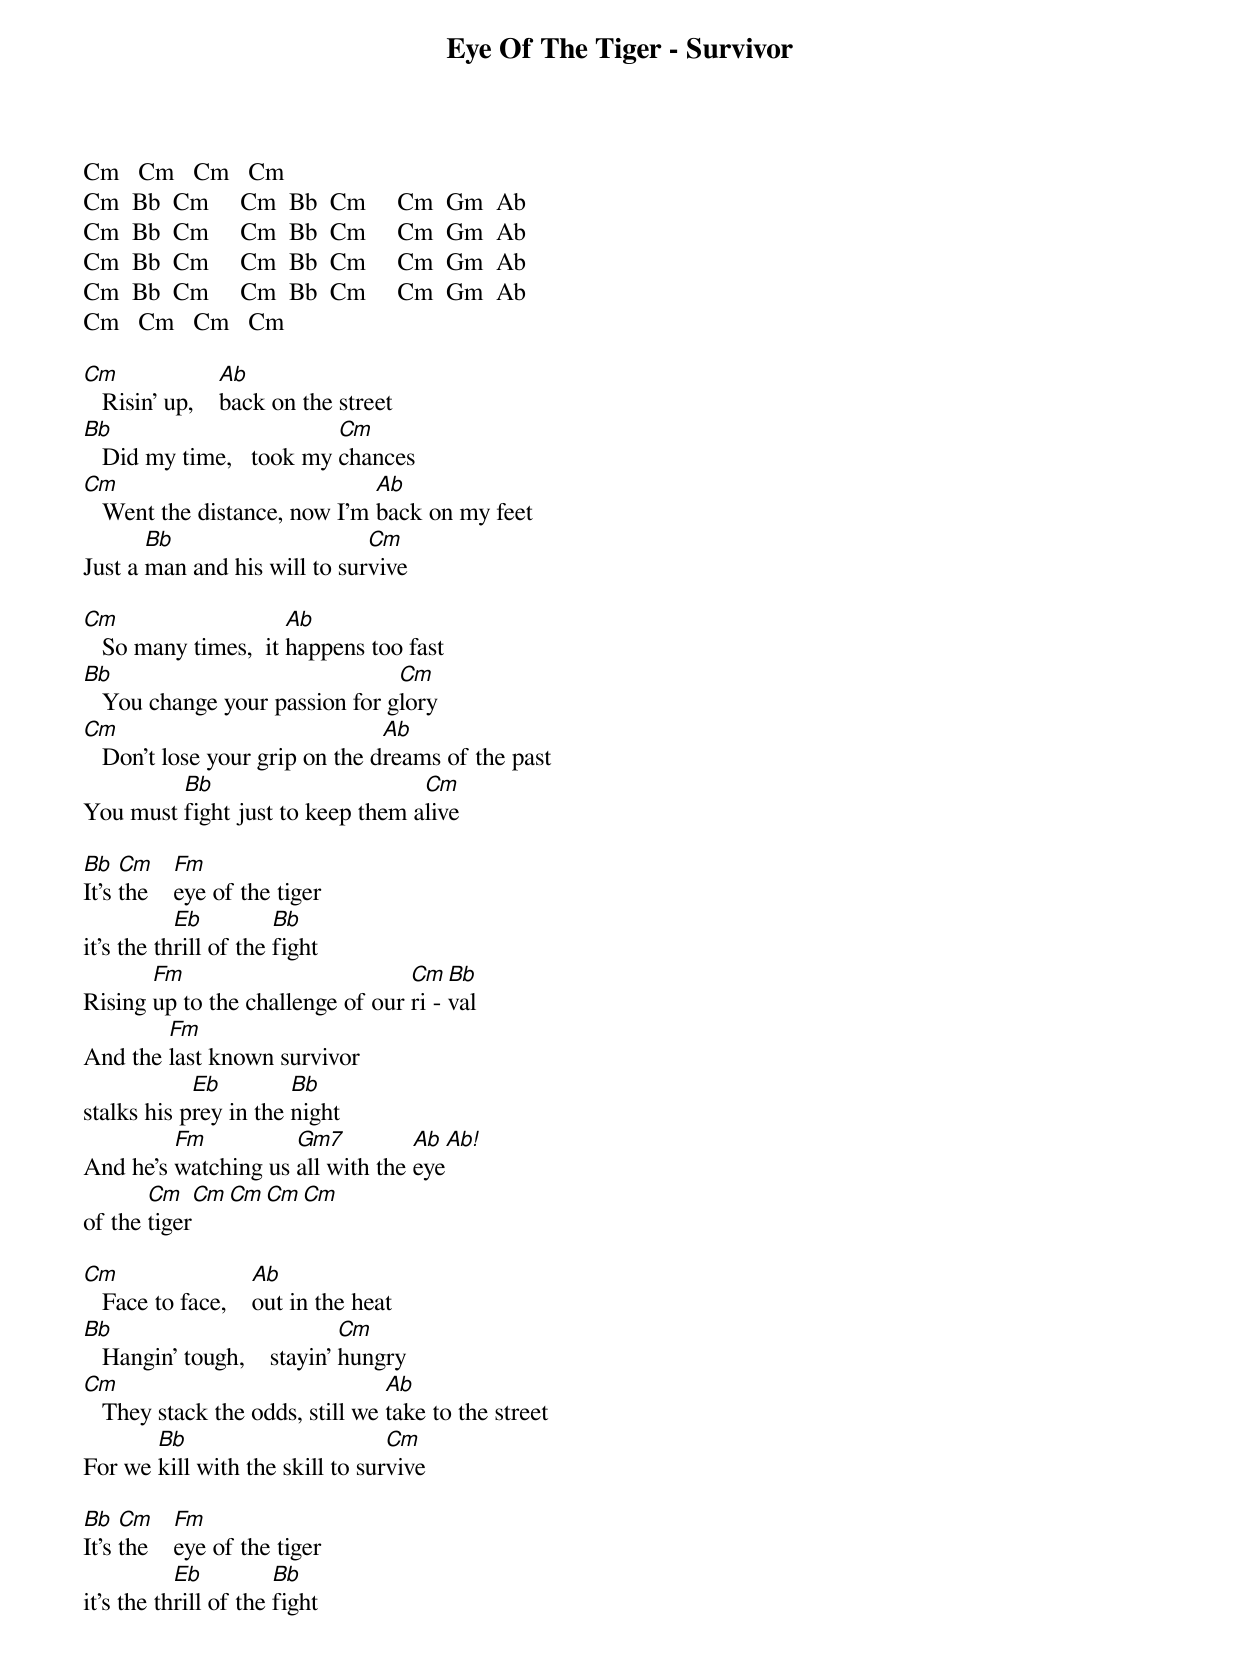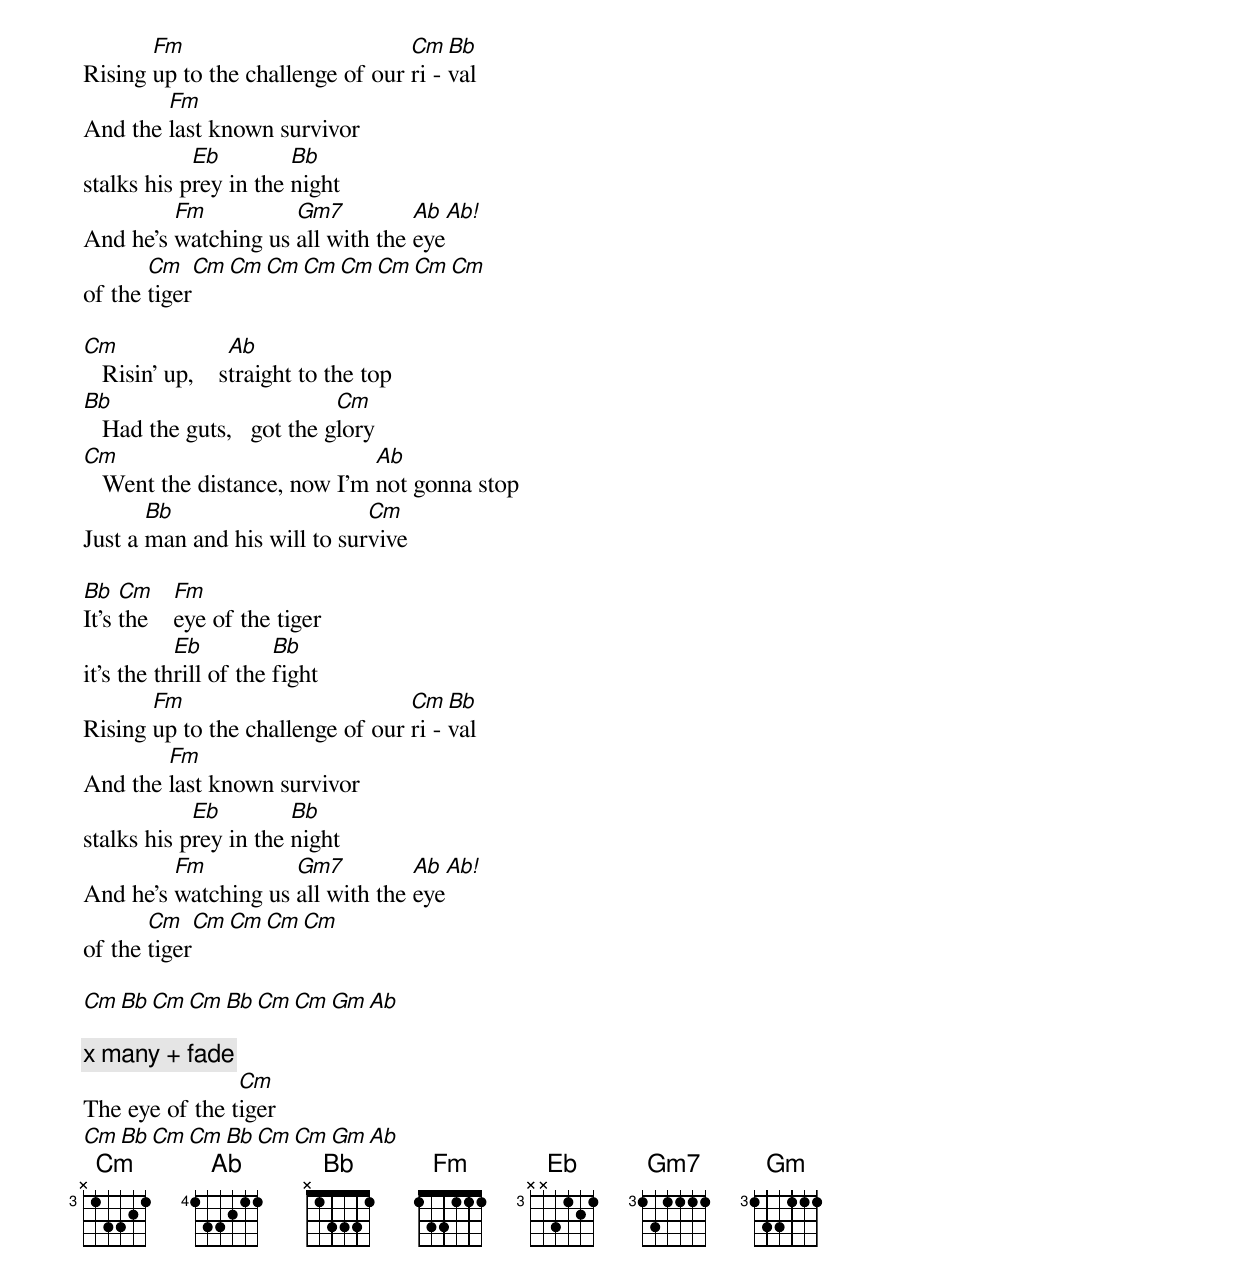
Eye Of The Tiger - Survivor

Cm   Cm   Cm   Cm
Cm  Bb  Cm     Cm  Bb  Cm     Cm  Gm  Ab
Cm  Bb  Cm     Cm  Bb  Cm     Cm  Gm  Ab
Cm  Bb  Cm     Cm  Bb  Cm     Cm  Gm  Ab
Cm  Bb  Cm     Cm  Bb  Cm     Cm  Gm  Ab
Cm   Cm   Cm   Cm

Cm               Ab
   Risin' up,    back on the street
Bb                        Cm
   Did my time,   took my chances
Cm                            Ab
   Went the distance, now I'm back on my feet
       Bb                     Cm
Just a man and his will to survive

Cm                    Ab
   So many times,  it happens too fast
Bb                              Cm
   You change your passion for glory
Cm                              Ab
   Don't lose your grip on the dreams of the past
         Bb                       Cm
You must fight just to keep them alive

Bb   Cm     Fm
It's the    eye of the tiger
           Eb          Bb
it's the thrill of the fight
       Fm                         Cm   Bb
Rising up to the challenge of our ri - val
        Fm
And the last known survivor
            Eb         Bb
stalks his prey in the night
         Fm          Gm7          Ab   Ab!
And he's watching us all with the eye
       Cm     Cm   Cm   Cm   Cm
of the tiger

Cm                  Ab
   Face to face,    out in the heat
Bb                           Cm
   Hangin' tough,    stayin' hungry
Cm                               Ab
   They stack the odds, still we take to the street
       Bb                        Cm
For we kill with the skill to survive

Bb   Cm     Fm
It's the    eye of the tiger
           Eb          Bb
it's the thrill of the fight
       Fm                         Cm   Bb
Rising up to the challenge of our ri - val
        Fm
And the last known survivor
            Eb         Bb
stalks his prey in the night
         Fm          Gm7          Ab   Ab!
And he's watching us all with the eye
       Cm     Cm   Cm   Cm   Cm   Cm   Cm   Cm   Cm
of the tiger

Cm                Ab
   Risin' up,    straight to the top
Bb                          Cm
   Had the guts,   got the glory
Cm                            Ab
   Went the distance, now I'm not gonna stop
       Bb                     Cm
Just a man and his will to survive

Bb   Cm     Fm
It's the    eye of the tiger
           Eb          Bb
it's the thrill of the fight
       Fm                         Cm   Bb
Rising up to the challenge of our ri - val
        Fm
And the last known survivor
            Eb         Bb
stalks his prey in the night
         Fm          Gm7          Ab   Ab!
And he's watching us all with the eye
       Cm     Cm   Cm   Cm   Cm
of the tiger

Cm  Bb  Cm     Cm  Bb  Cm     Cm  Gm  Ab

[x many + fade]
                Cm
The eye of the tiger
Cm  Bb  Cm     Cm  Bb  Cm     Cm  Gm  Ab
